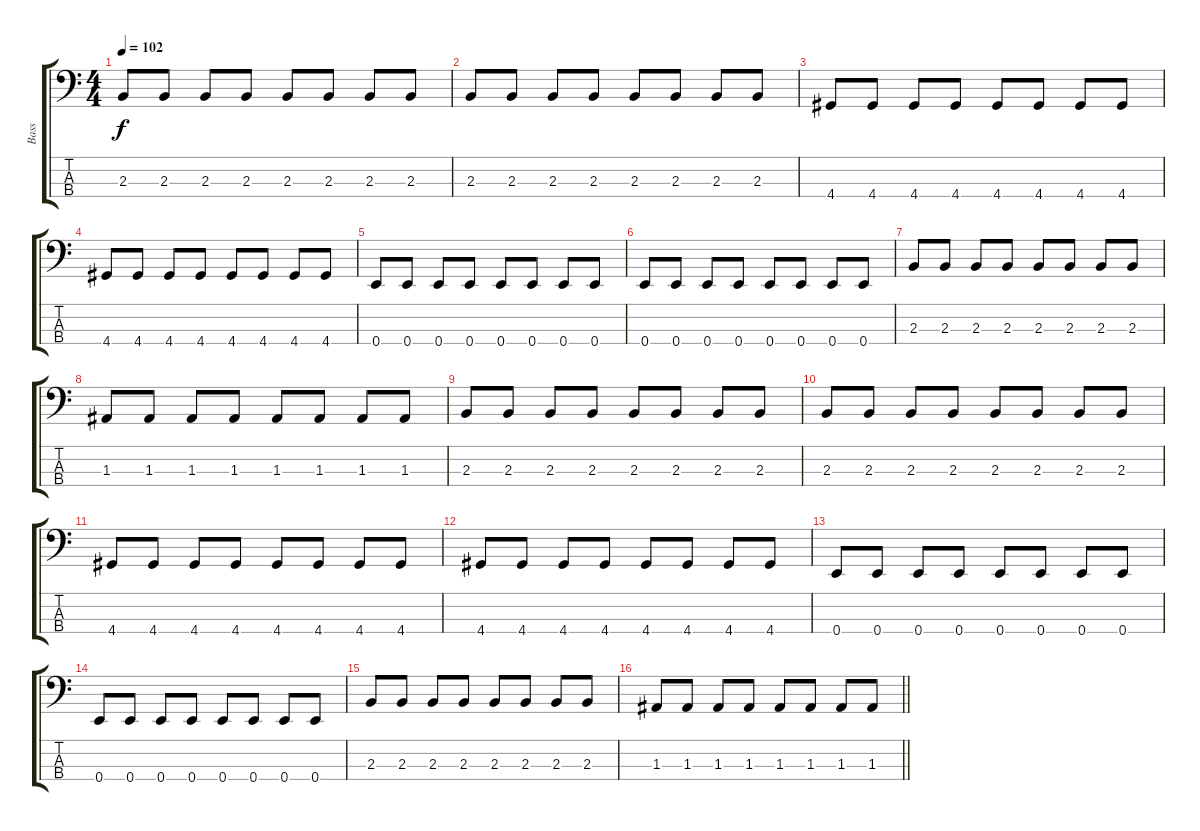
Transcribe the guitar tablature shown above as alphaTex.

\track ("Bass" "Bass") {instrument electricbasspick}
\staff {score tabs}
\tuning (G2 D2 A1 E1) {hide}
\ts (4 4)
\tempo 102
\clef f4
\ks c
2.3.8{dy f} 2.3.8 2.3.8 2.3.8 2.3.8 2.3.8 2.3.8 2.3.8 |
2.3.8 2.3.8 2.3.8 2.3.8 2.3.8 2.3.8 2.3.8 2.3.8 |
4.4.8 4.4.8 4.4.8 4.4.8 4.4.8 4.4.8 4.4.8 4.4.8 |
4.4.8 4.4.8 4.4.8 4.4.8 4.4.8 4.4.8 4.4.8 4.4.8 |
0.4.8 0.4.8 0.4.8 0.4.8 0.4.8 0.4.8 0.4.8 0.4.8 |
0.4.8 0.4.8 0.4.8 0.4.8 0.4.8 0.4.8 0.4.8 0.4.8 |
2.3.8 2.3.8 2.3.8 2.3.8 2.3.8 2.3.8 2.3.8 2.3.8 |
1.3.8 1.3.8 1.3.8 1.3.8 1.3.8 1.3.8 1.3.8 1.3.8 |
2.3.8 2.3.8 2.3.8 2.3.8 2.3.8 2.3.8 2.3.8 2.3.8 |
2.3.8 2.3.8 2.3.8 2.3.8 2.3.8 2.3.8 2.3.8 2.3.8 |
4.4.8 4.4.8 4.4.8 4.4.8 4.4.8 4.4.8 4.4.8 4.4.8 |
4.4.8 4.4.8 4.4.8 4.4.8 4.4.8 4.4.8 4.4.8 4.4.8 |
0.4.8 0.4.8 0.4.8 0.4.8 0.4.8 0.4.8 0.4.8 0.4.8 |
0.4.8 0.4.8 0.4.8 0.4.8 0.4.8 0.4.8 0.4.8 0.4.8 |
2.3.8 2.3.8 2.3.8 2.3.8 2.3.8 2.3.8 2.3.8 2.3.8 |
\barLineRight lightlight
1.3.8 1.3.8 1.3.8 1.3.8 1.3.8 1.3.8 1.3.8 1.3.8
